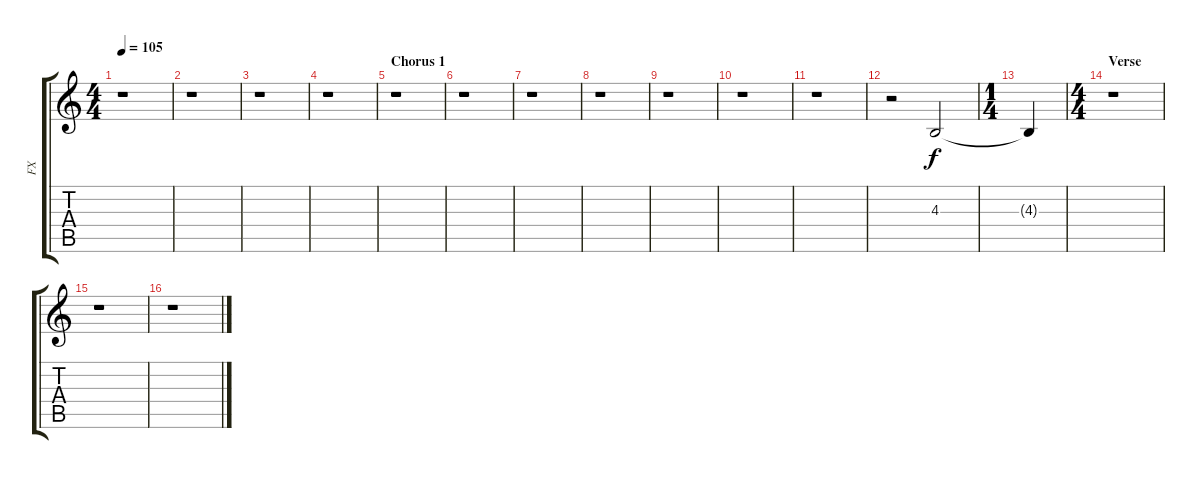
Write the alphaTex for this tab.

\track ("FX" "FX") {instrument lead1square}
\staff {score tabs}
\tuning (E4 B3 G3 D3 A2 D2) {hide}
\ts (4 4)
\tempo 105
\clef g2
\ks c
r.1{dy f instrument lead1square} |
r.1 |
r.1 |
r.1 |
\section ("" "Chorus 1")
r.1 |
r.1 |
r.1 |
r.1 |
r.1 |
r.1 |
r.1 |
r.2 4.3.2 |
\ts (1 4)
4.3{t}.4 |
\ts (4 4)
\section ("" "Verse")
r.1 |
r.1 |
r.1
